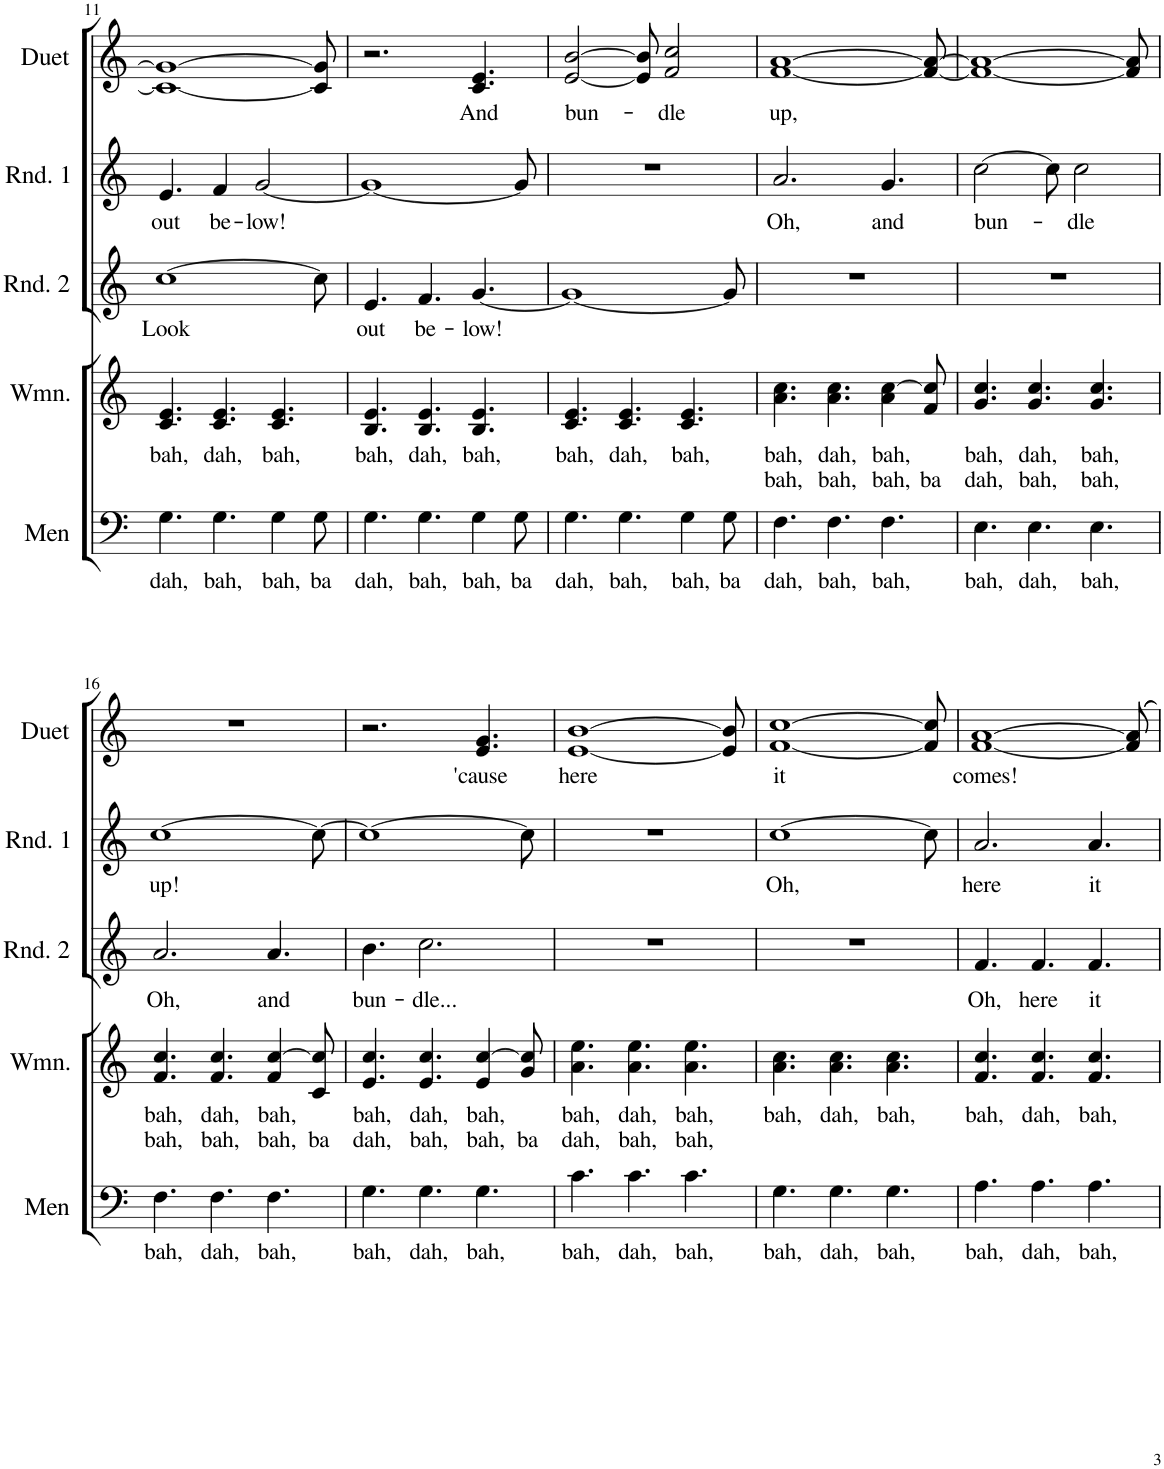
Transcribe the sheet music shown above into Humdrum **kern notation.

**kern	**text	**kern	**text	**text	**kern	**text	**kern	**text	**kern	**text
*part5	*part5	*part4	*part4	*part4	*part3	*part3	*part2	*part2	*part1	*part1
*staff5	*staff5	*staff4	*staff4	*staff4	*staff3	*staff3	*staff2	*staff2	*staff1	*staff1
*I"Men	*	*I"Women	*	*	*I"Round 2	*	*I"Round 1	*	*I"Duet	*
*I'Men	*	*I'Wmn.	*	*	*I'Rnd. 2	*	*I'Rnd. 1	*	*I'Duet	*
!!LO:PB:g=z
*clefF4	*	*clefG2	*	*	*clefG2	*	*clefG2	*	*clefG2	*
*k[]	*	*k[]	*	*	*k[]	*	*k[]	*	*k[]	*
*M9/8	*	*M9/8	*	*	*M9/8	*	*M9/8	*	*M9/8	*
=11	=11	=11	=11	=11	=11	=11	=11	=11	=11	=11
!	!LO:LY:b	!	!LO:LY:b	!	!	!LO:LY:b	!	!LO:LY:b	!	!
4.G\	dah,	4.c/ 4.e/	bah,	.	[1cc	Look	4.e/	out	1c_ 1g_	.
!	!LO:LY:b	!	!LO:LY:b	!	!	!	!	!LO:LY:b	!	!
4.G\	bah,	4.c/ 4.e/	dah,	.	.	.	4f/	be-	.	.
!	!	!	!	!	!	!	!	!LO:LY:b	!	!
.	.	.	.	.	.	.	[2g/	-low!	.	.
!	!LO:LY:b	!	!LO:LY:b	!	!	!	!	!	!	!
4G\	bah,	4.c/ 4.e/	bah,	.	.	.	.	.	.	.
!	!LO:LY:b	!	!	!	!	!	!	!	!	!
8G\	ba	.	.	.	8cc\]	.	.	.	8c/] 8g/]	.
=12	=12	=12	=12	=12	=12	=12	=12	=12	=12	=12
!	!LO:LY:b	!	!LO:LY:b	!	!	!LO:LY:b	!	!	!	!
4.G\	dah,	4.B/ 4.e/	bah,	.	4.e/	out	1g_	.	2.r	.
!	!LO:LY:b	!	!LO:LY:b	!	!	!LO:LY:b	!	!	!	!
4.G\	bah,	4.B/ 4.e/	dah,	.	4.f/	be-	.	.	.	.
!	!LO:LY:b	!	!LO:LY:b	!	!	!LO:LY:b	!	!	!	!LO:LY:b
4G\	bah,	4.B/ 4.e/	bah,	.	[4.g/	-low!	.	.	4.c/ 4.e/	And
!	!LO:LY:b	!	!	!	!	!	!	!	!	!
8G\	ba	.	.	.	.	.	8g/]	.	.	.
=13	=13	=13	=13	=13	=13	=13	=13	=13	=13	=13
!	!LO:LY:b	!	!LO:LY:b	!	!	!	!	!	!	!LO:LY:b
4.G\	dah,	4.c/ 4.e/	bah,	.	1g_	.	8%9r	.	[2e/ [2b/	bun-
!	!LO:LY:b	!	!LO:LY:b	!	!	!	!	!	!	!
4.G\	bah,	4.c/ 4.e/	dah,	.	.	.	.	.	.	.
.	.	.	.	.	.	.	.	.	8e/] 8b/]	.
!	!	!	!	!	!	!	!	!	!	!LO:LY:b
.	.	.	.	.	.	.	.	.	2f/ 2cc/	-dle
!	!LO:LY:b	!	!LO:LY:b	!	!	!	!	!	!	!
4G\	bah,	4.c/ 4.e/	bah,	.	.	.	.	.	.	.
!	!LO:LY:b	!	!	!	!	!	!	!	!	!
8G\	ba	.	.	.	8g/]	.	.	.	.	.
=14	=14	=14	=14	=14	=14	=14	=14	=14	=14	=14
!	!LO:LY:b	!	!LO:LY:b	!LO:LY:b	!	!	!	!LO:LY:b	!	!LO:LY:b
4.F\	dah,	4.a\ 4.cc\	bah,	bah,	8%9r	.	2.a/	Oh,	[1f [1a	up,
!	!LO:LY:b	!	!LO:LY:b	!LO:LY:b	!	!	!	!	!	!
4.F\	bah,	4.a\ 4.cc\	dah,	bah,	.	.	.	.	.	.
!	!LO:LY:b	!	!LO:LY:b	!LO:LY:b	!	!	!	!LO:LY:b	!	!
4.F\	bah,	4a\ [4cc\	bah,	bah,	.	.	4.g/	and	.	.
!	!	!	!	!LO:LY:b	!	!	!	!	!	!
.	.	8f/ 8cc/]	.	ba	.	.	.	.	8f/_ 8a/_	.
=15	=15	=15	=15	=15	=15	=15	=15	=15	=15	=15
!	!LO:LY:b	!	!LO:LY:b	!LO:LY:b	!	!	!	!LO:LY:b	!	!
4.E\	bah,	4.g/ 4.cc/	bah,	dah,	8%9r	.	[2cc\	bun-	1f_ 1a_	.
!	!LO:LY:b	!	!LO:LY:b	!LO:LY:b	!	!	!	!	!	!
4.E\	dah,	4.g/ 4.cc/	dah,	bah,	.	.	.	.	.	.
.	.	.	.	.	.	.	8cc\]	.	.	.
!	!	!	!	!	!	!	!	!LO:LY:b	!	!
.	.	.	.	.	.	.	2cc\	-dle	.	.
!	!LO:LY:b	!	!LO:LY:b	!LO:LY:b	!	!	!	!	!	!
4.E\	bah,	4.g/ 4.cc/	bah,	bah,	.	.	.	.	.	.
.	.	.	.	.	.	.	.	.	8f/] 8a/]	.
!!LO:LB:g=z
=16	=16	=16	=16	=16	=16	=16	=16	=16	=16	=16
!	!LO:LY:b	!	!LO:LY:b	!LO:LY:b	!	!LO:LY:b	!	!LO:LY:b	!	!
4.F\	bah,	4.f/ 4.cc/	bah,	bah,	2.a/	Oh,	[1cc	up!	8%9r	.
!	!LO:LY:b	!	!LO:LY:b	!LO:LY:b	!	!	!	!	!	!
4.F\	dah,	4.f/ 4.cc/	dah,	bah,	.	.	.	.	.	.
!	!LO:LY:b	!	!LO:LY:b	!LO:LY:b	!	!LO:LY:b	!	!	!	!
4.F\	bah,	4f/ [4cc/	bah,	bah,	4.a/	and	.	.	.	.
!	!	!	!	!LO:LY:b	!	!	!	!	!	!
.	.	8c/ 8cc/]	.	ba	.	.	8cc\_	.	.	.
=17	=17	=17	=17	=17	=17	=17	=17	=17	=17	=17
!	!LO:LY:b	!	!LO:LY:b	!LO:LY:b	!	!LO:LY:b	!	!	!	!
4.G\	bah,	4.e/ 4.cc/	bah,	dah,	4.b\	bun-	1cc_	.	2.r	.
!	!LO:LY:b	!	!LO:LY:b	!LO:LY:b	!	!LO:LY:b	!	!	!	!
4.G\	dah,	4.e/ 4.cc/	dah,	bah,	2.cc\	-dle...	.	.	.	.
!	!LO:LY:b	!	!LO:LY:b	!LO:LY:b	!	!	!	!	!	!LO:LY:b
4.G\	bah,	4e/ [4cc/	bah,	bah,	.	.	.	.	4.e/ 4.g/	'cause
!	!	!	!	!LO:LY:b	!	!	!	!	!	!
.	.	8g/ 8cc/]	.	ba	.	.	8cc\]	.	.	.
=18	=18	=18	=18	=18	=18	=18	=18	=18	=18	=18
!	!LO:LY:b	!	!LO:LY:b	!LO:LY:b	!	!	!	!	!	!LO:LY:b
4.c\	bah,	4.a\ 4.ee\	bah,	dah,	8%9r	.	8%9r	.	[1e [1b	here
!	!LO:LY:b	!	!LO:LY:b	!LO:LY:b	!	!	!	!	!	!
4.c\	dah,	4.a\ 4.ee\	dah,	bah,	.	.	.	.	.	.
!	!LO:LY:b	!	!LO:LY:b	!LO:LY:b	!	!	!	!	!	!
4.c\	bah,	4.a\ 4.ee\	bah,	bah,	.	.	.	.	.	.
.	.	.	.	.	.	.	.	.	8e/] 8b/]	.
=19	=19	=19	=19	=19	=19	=19	=19	=19	=19	=19
!	!LO:LY:b	!	!LO:LY:b	!	!	!	!	!LO:LY:b	!	!LO:LY:b
4.G\	bah,	4.a\ 4.cc\	bah,	.	8%9r	.	[1cc	Oh,	[1f [1cc	it
!	!LO:LY:b	!	!LO:LY:b	!	!	!	!	!	!	!
4.G\	dah,	4.a\ 4.cc\	dah,	.	.	.	.	.	.	.
!	!LO:LY:b	!	!LO:LY:b	!	!	!	!	!	!	!
4.G\	bah,	4.a\ 4.cc\	bah,	.	.	.	.	.	.	.
.	.	.	.	.	.	.	8cc\]	.	8f/] 8cc/]	.
=20	=20	=20	=20	=20	=20	=20	=20	=20	=20	=20
!	!LO:LY:b	!	!LO:LY:b	!	!	!LO:LY:b	!	!LO:LY:b	!	!LO:LY:b
4.A\	bah,	4.f/ 4.cc/	bah,	.	4.f/	Oh,	2.a/	here	[1f [1a	comes!
!	!LO:LY:b	!	!LO:LY:b	!	!	!LO:LY:b	!	!	!	!
4.A\	dah,	4.f/ 4.cc/	dah,	.	4.f/	here	.	.	.	.
!	!LO:LY:b	!	!LO:LY:b	!	!	!LO:LY:b	!	!LO:LY:b	!	!
4.A\	bah,	4.f/ 4.cc/	bah,	.	4.f/	it	4.a/	it	.	.
.	.	.	.	.	.	.	.	.	8f/] 8a/]	.
=	=	=	=	=	=	=	=	=	=	=
*-	*-	*-	*-	*-	*-	*-	*-	*-	*-	*-
